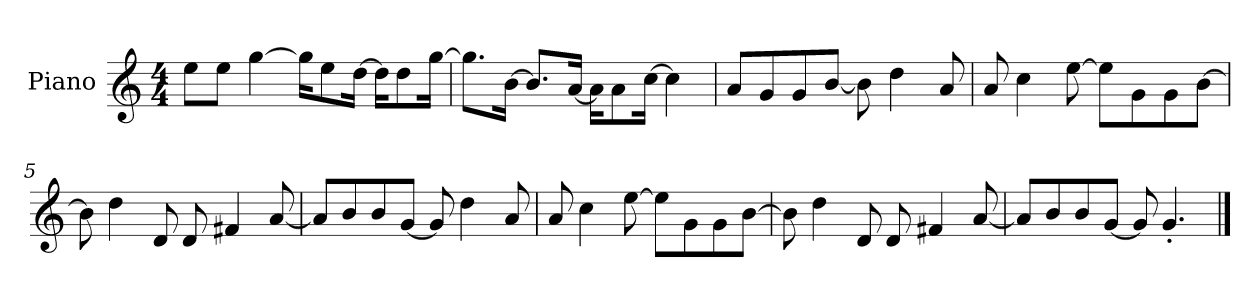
**kern
*part1
*staff1
*I"Piano
*I'P-no
*clefG2
*k[]
*M4/4
*MM90
=1
8ee\L
8ee\J
[4gg\
16gg\KL]
8ee\
[16dd\Jk
16dd\KL]
8dd\
[16gg\Jk
=2
8.gg\L]
[16b\Jk
8.b/L]
[16a/Jk
16a\KL]
8a\
[16cc\Jk
4cc\]
=3
8a/L
8g/
8g/
[8b/J
8b\]
4dd\
8a/
=4
8a/
4cc\
[8ee\
8ee\L]
8g\
8g\
[8b\J
!!LO:LB:g=z
=5
8b\]
4dd\
8d/
8d/
4f#X/
[8a/
=6
8a/L]
8b/
8b/
[8g/J
8g/]
4dd\
8a/
=7
8a/
4cc\
[8ee\
8ee\L]
8g\
8g\
[8b\J
=8
8b\]
4dd\
8d/
8d/
4f#X/
[8a/
=9
8a/L]
8b/
8b/
[8g/J
8g/]
4.g'/
==
*-
